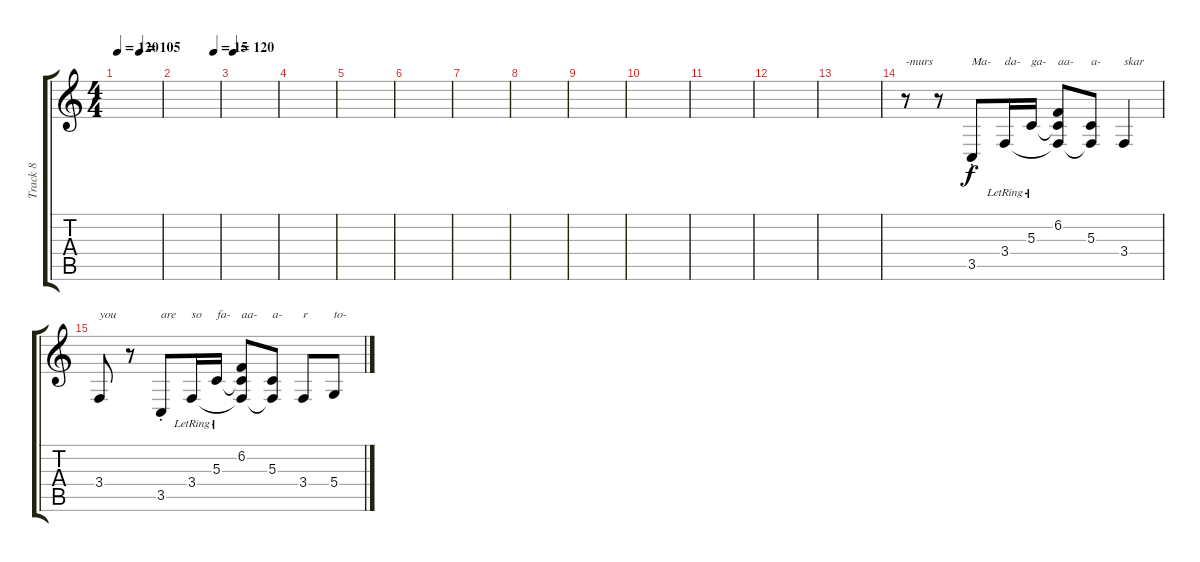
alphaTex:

\track ("Track 8" "Track 8") {instrument choiraahs}
\staff {score tabs}
\tuning (E4 B3 G3 D3 A2 E2) {hide}
\ts (4 4)
\tempo 120
\tempo (105 0.5)
\tempo 120
\clef g2
\ks c
|
\tempo (15 0.875)
|
\tempo 120
|
|
|
|
|
|
|
|
|
|
|
r.8{txt "-murs"} r.8 3.5{st}.8{txt "Ma-"} 3.4{lr}.16{txt "da-"} 5.3{lr}.16{txt "ga-"} (6.2 5.3{t} 3.4{t}).8{txt "aa-"} (5.3 3.4{t}).8{txt "a-"} 3.4.4{txt "skar"} |
3.4.8{txt "you"} r.8 3.5{st}.8{txt "are"} 3.4{lr}.16{txt "so"} 5.3{lr}.16{txt "fa-"} (6.2 5.3{t} 3.4{t}).8{txt "aa-"} (5.3 3.4{t}).8{txt "a-"} 3.4.8{txt "r"} 5.4.8{txt "to-"}
